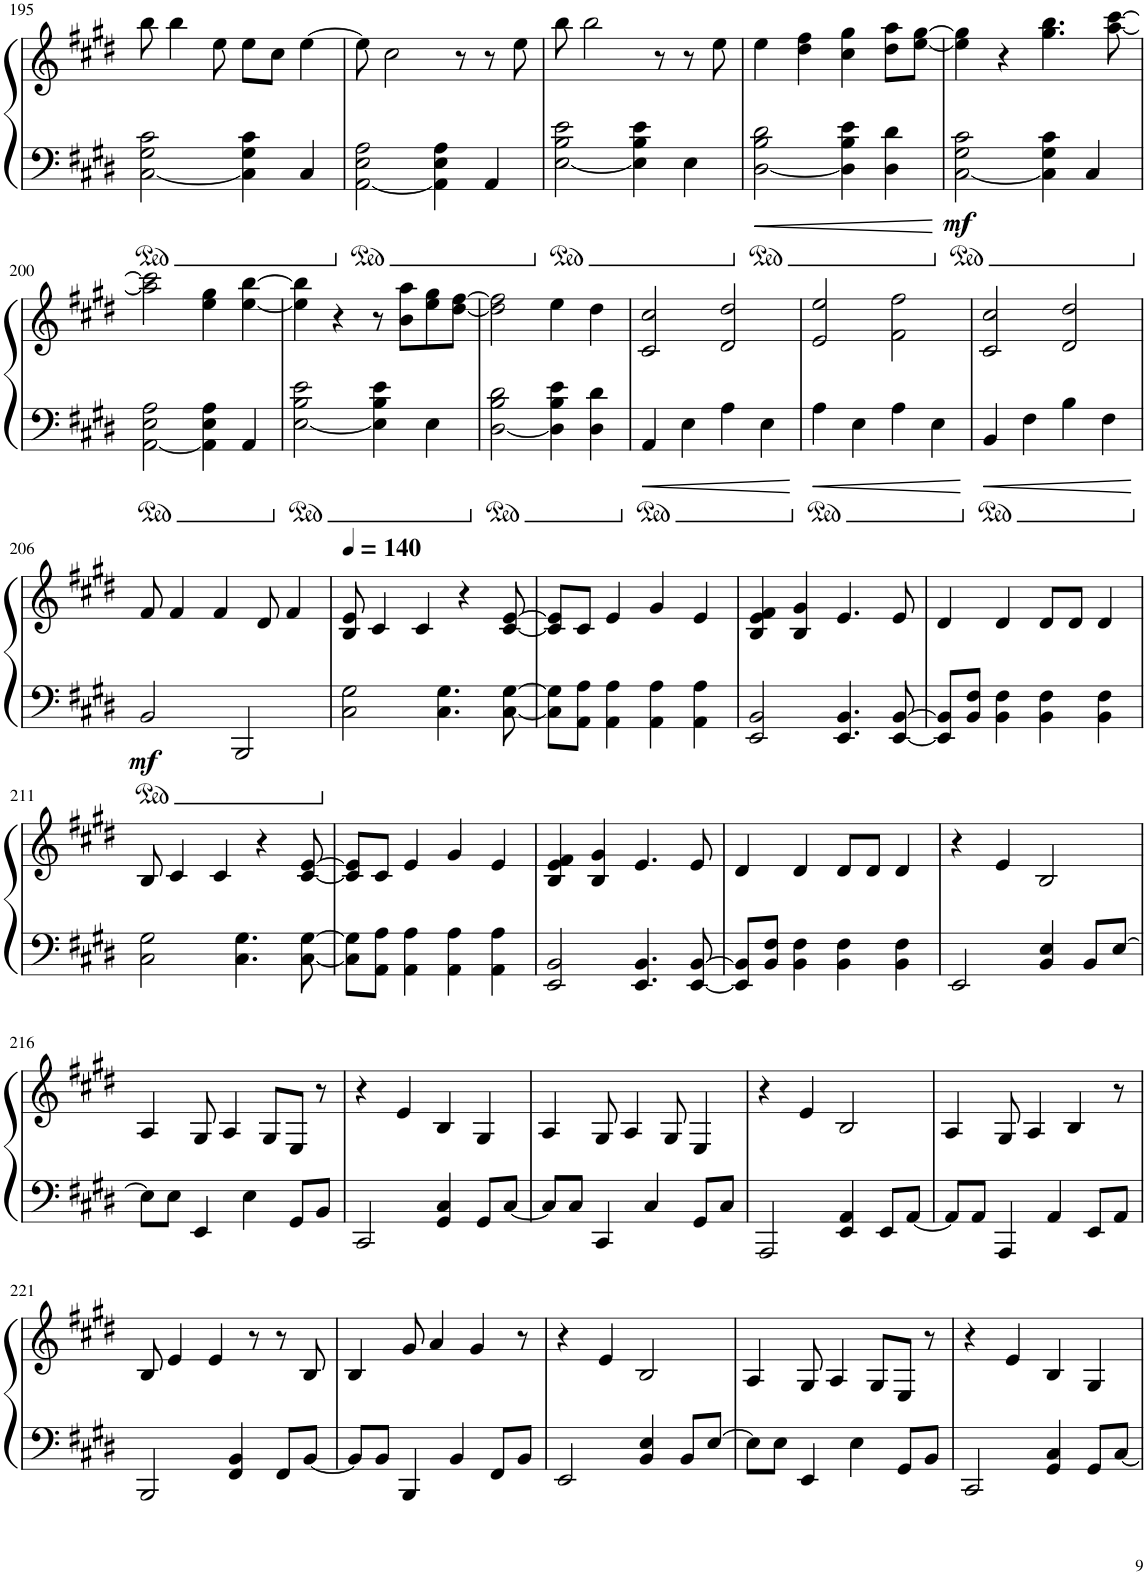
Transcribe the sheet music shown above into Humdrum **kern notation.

**kern	**kern	**dynam
*part1	*part1	*part1
*staff2	*staff1	*staff1/2
*I"Piano	*	*
*I'Pno.	*	*
!!LO:PB:g=z
*clefF4	*clefG2	*
*k[f#c#g#d#]	*k[f#c#g#d#]	*
*M4/4	*M4/4	*
=195	=195	=195
[2C#\ 2G#\ 2c#\	8bb\	.
.	4bb\	.
.	8ee\	.
4C#\] 4G#\ 4c#\	8ee\L	.
.	8cc#\J	.
4C#/	[4ee\	.
=196	=196	=196
[2AA\ 2E\ 2A\	8ee\]	.
.	2cc#\	.
4AA\] 4E\ 4A\	.	.
.	8r	.
4AA/	8r	.
.	8ee\	.
=197	=197	=197
[2E\ 2B\ 2e\	8bb\	.
.	2bb\	.
4E\] 4B\ 4e\	.	.
.	8r	.
4E\	8r	.
.	8ee\	.
=198	=198	=198
[2D#\ 2B\ 2d#\	4ee\	.
.	4dd#\ 4ff#\	.
4D#\] 4B\ 4e\	4cc#\ 4gg#\	.
4D#\ 4d#\	8dd#\ 8aa\L	.
.	[8ee\ [8gg#\J	.
=199	=199	=199
!	!	!LO:DY:b=2
[2C#\ 2G#\ 2c#\	4ee\] 4gg#\]	mf
.	4r	.
4C#\] 4G#\ 4c#\	4.gg#\ 4.bb\	.
4C#/	.	.
.	[8aa\ [8ccc#\	.
!!LO:LB:g=z
=200	=200	=200
[2AA\ 2E\ 2A\	2aa\] 2ccc#\]	.
4AA\] 4E\ 4A\	4ee\ 4gg#\	.
4AA/	[4ee\ [4bb\	.
=201	=201	=201
[2E\ 2B\ 2e\	4ee\] 4bb\]	.
.	4r	.
4E\] 4B\ 4e\	8r	.
.	8b\ 8aa\L	.
4E\	8ee\ 8gg#\	.
.	[8dd#\ [8ff#\J	.
=202	=202	=202
[2D#\ 2B\ 2d#\	2dd#\] 2ff#\]	.
4D#\] 4B\ 4e\	4ee\	.
4D#\ 4d#\	4dd#\	.
=203	=203	=203
4AA/	2c#/ 2cc#/	.
4E\	.	.
4A\	2d#/ 2dd#/	.
4E\	.	.
=204	=204	=204
4A\	2e/ 2ee/	.
4E\	.	.
4A\	2f#\ 2ff#\	.
4E\	.	.
=205	=205	=205
4BB/	2c#/ 2cc#/	.
4F#\	.	.
4B\	2d#/ 2dd#/	.
4F#\	.	.
!!LO:LB:g=z
=206	=206	=206
!	!	!LO:DY:b=2
2BB/	8f#/	mf
.	4f#/	.
.	4f#/	.
2BBB/	.	.
.	8d#/	.
.	4f#/	.
=207	=207	=207
*	*MM140	*
2C#\ 2G#\	8B/ 8e/	.
.	4c#/	.
.	4c#/	.
4.C#\ 4.G#\	.	.
.	4r	.
[8C#\ [8G#\	[8c#/ [8e/	.
=208	=208	=208
8C#\] 8G#\]L	8c#/] 8e/]L	.
8AA\ 8A\J	8c#/J	.
4AA\ 4A\	4e/	.
4AA\ 4A\	4g#/	.
4AA\ 4A\	4e/	.
=209	=209	=209
2EE/ 2BB/	4B/ 4e/ 4f#/	.
.	4B/ 4g#/	.
4.EE/ 4.BB/	4.e/	.
[8EE/ [8BB/	8e/	.
=210	=210	=210
8EE/] 8BB/]L	4d#/	.
8BB/ 8F#/J	.	.
4BB\ 4F#\	4d#/	.
4BB\ 4F#\	8d#/L	.
.	8d#/J	.
4BB\ 4F#\	4d#/	.
!!LO:LB:g=z
=211	=211	=211
2C#\ 2G#\	8B/	.
.	4c#/	.
.	4c#/	.
4.C#\ 4.G#\	.	.
.	4r	.
[8C#\ [8G#\	[8c#/ [8e/	.
=212	=212	=212
8C#\] 8G#\]L	8c#/] 8e/]L	.
8AA\ 8A\J	8c#/J	.
4AA\ 4A\	4e/	.
4AA\ 4A\	4g#/	.
4AA\ 4A\	4e/	.
=213	=213	=213
2EE/ 2BB/	4B/ 4e/ 4f#/	.
.	4B/ 4g#/	.
4.EE/ 4.BB/	4.e/	.
[8EE/ [8BB/	8e/	.
=214	=214	=214
8EE/] 8BB/]L	4d#/	.
8BB/ 8F#/J	.	.
4BB\ 4F#\	4d#/	.
4BB\ 4F#\	8d#/L	.
.	8d#/J	.
4BB\ 4F#\	4d#/	.
=215	=215	=215
2EE/	4r	.
.	4e/	.
4BB/ 4E/	2B/	.
8BB/L	.	.
[8E/J	.	.
!!LO:LB:g=z
=216	=216	=216
8E\L]	4A/	.
8E\J	.	.
4EE/	8G#/	.
.	4A/	.
4E\	.	.
.	8G#/L	.
8GG#/L	8E/J	.
8BB/J	8r	.
=217	=217	=217
2CC#/	4r	.
.	4e/	.
4GG#/ 4C#/	4B/	.
8GG#/L	4G#/	.
[8C#/J	.	.
=218	=218	=218
8C#/L]	4A/	.
8C#/J	.	.
4CC#/	8G#/	.
.	4A/	.
4C#/	.	.
.	8G#/	.
8GG#/L	4E/	.
8C#/J	.	.
=219	=219	=219
2AAA/	4r	.
.	4e/	.
4EE/ 4AA/	2B/	.
8EE/L	.	.
[8AA/J	.	.
=220	=220	=220
8AA/L]	4A/	.
8AA/J	.	.
4AAA/	8G#/	.
.	4A/	.
4AA/	.	.
.	4B/	.
8EE/L	.	.
8AA/J	8r	.
!!LO:LB:g=z
=221	=221	=221
2BBB/	8B/	.
.	4e/	.
.	4e/	.
4FF#/ 4BB/	.	.
.	8r	.
8FF#/L	8r	.
[8BB/J	8B/	.
=222	=222	=222
8BB/L]	4B/	.
8BB/J	.	.
4BBB/	8g#/	.
.	4a/	.
4BB/	.	.
.	4g#/	.
8FF#/L	.	.
8BB/J	8r	.
=223	=223	=223
2EE/	4r	.
.	4e/	.
4BB/ 4E/	2B/	.
8BB/L	.	.
[8E/J	.	.
=224	=224	=224
8E\L]	4A/	.
8E\J	.	.
4EE/	8G#/	.
.	4A/	.
4E\	.	.
.	8G#/L	.
8GG#/L	8E/J	.
8BB/J	8r	.
=225	=225	=225
2CC#/	4r	.
.	4e/	.
4GG#/ 4C#/	4B/	.
8GG#/L	4G#/	.
[8C#/J	.	.
=	=	=
*-	*-	*-
